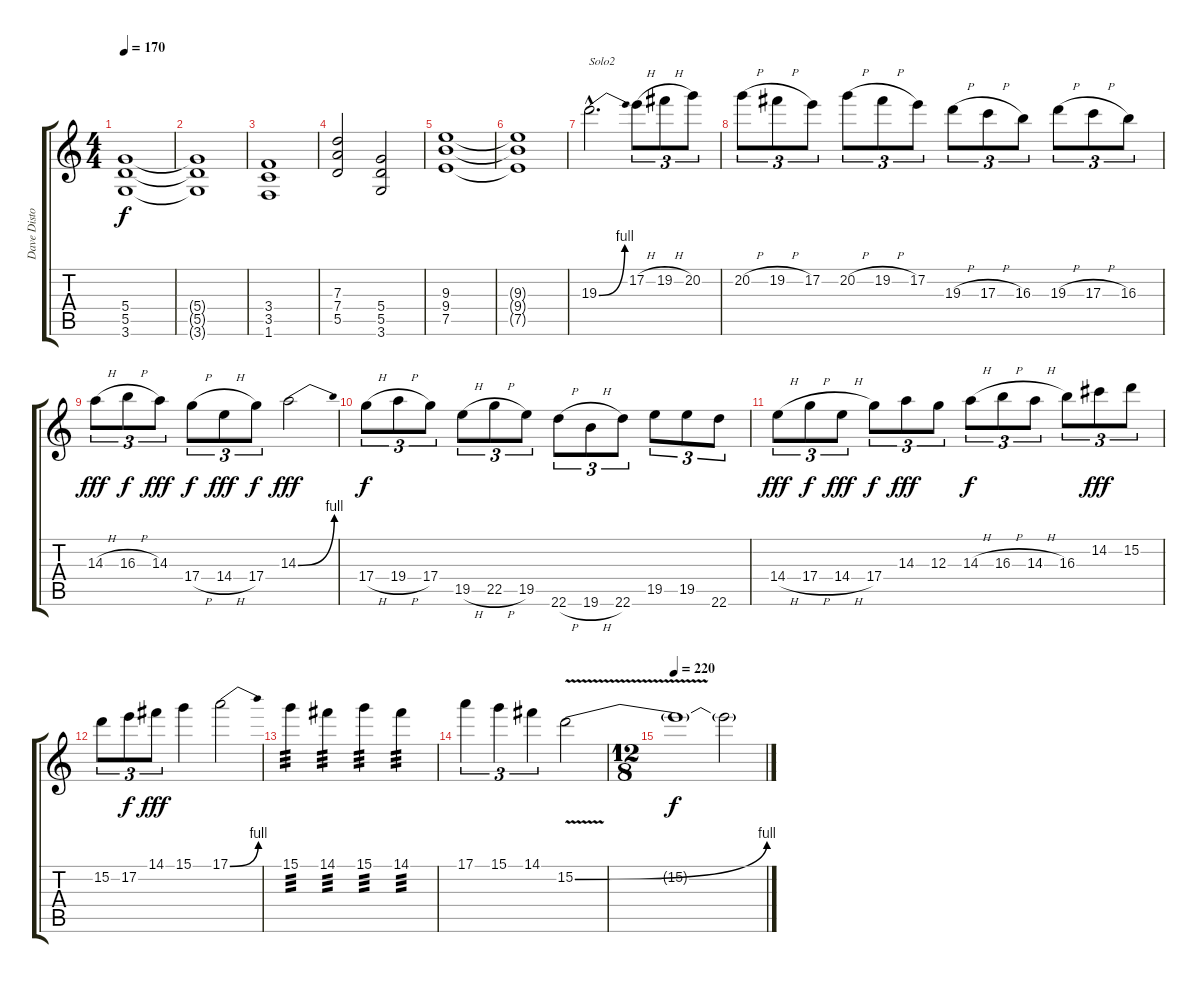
\track ("Dave Distortion (Guitar Distortion)" "Dave Disto") {instrument distortionguitar}
\staff {score tabs}
\tuning (E4 B3 G3 D3 A2 E2) {hide}
\ts (4 4)
\tempo 170
\clef g2
\ks c
(5.4 5.5 3.6).1{dy f} |
(5.4{t} 5.5{t} 3.6{t}).1 |
(3.4 3.5 1.6).1 |
(7.3 7.4 5.5).2 (5.4 5.5 3.6).2 |
(9.3 9.4 7.5).1 |
(9.3{t} 9.4{t} 7.5{t}).1 |
19.3{be (bend 0 0 60 4) hac}.2{d txt "Solo2"} 17.2{h}.8{tu (3 2)} 19.2{h}.8{tu (3 2)} 20.2.8{tu (3 2)} |
20.2{h}.8{tu (3 2)} 19.2{h}.8{tu (3 2)} 17.2.8{tu (3 2)} 20.2{h}.8{tu (3 2)} 19.2{h}.8{tu (3 2)} 17.2.8{tu (3 2)} 19.3{h}.8{tu (3 2)} 17.3{h}.8{tu (3 2)} 16.3.8{tu (3 2)} 19.3{h}.8{tu (3 2)} 17.3{h}.8{tu (3 2)} 16.3.8{tu (3 2)} |
14.3{h}.8{tu (3 2) dy fff} 16.3{h}.8{tu (3 2) dy f} 14.3.8{tu (3 2) dy fff} 17.4{h}.8{tu (3 2) dy f} 14.4{h}.8{tu (3 2) dy fff} 17.4.8{tu (3 2) dy f} 14.3{be (bend 0 0 60 4)}.2{dy fff} |
17.4{h}.8{tu (3 2) dy f} 19.4{h}.8{tu (3 2)} 17.4.8{tu (3 2)} 19.5{h}.8{tu (3 2)} 22.5{h}.8{tu (3 2)} 19.5.8{tu (3 2)} 22.6{h}.8{tu (3 2)} 19.6{h}.8{tu (3 2)} 22.6.8{tu (3 2)} 19.5.8{tu (3 2)} 19.5.8{tu (3 2)} 22.6.8{tu (3 2)} |
14.4{h}.8{tu (3 2) dy fff} 17.4{h}.8{tu (3 2) dy f} 14.4{h}.8{tu (3 2) dy fff} 17.4.8{tu (3 2) dy f} 14.3.8{tu (3 2) dy fff} 12.3.8{tu (3 2)} 14.3{h}.8{tu (3 2) dy f} 16.3{h}.8{tu (3 2)} 14.3{h}.8{tu (3 2)} 16.3.8{tu (3 2)} 14.2.8{tu (3 2) dy fff} 15.2.8{tu (3 2)} |
15.2.8{tu (3 2)} 17.2.8{tu (3 2) dy f} 14.1.8{tu (3 2) dy fff} 15.1.4 17.1{be (bend 0 0 60 4)}.2 |
15.1.4{tp 3} 14.1.4{tp 3} 15.1.4{tp 3} 14.1.4{tp 3} |
17.1.4{tu (3 2)} 15.1.4{tu (3 2)} 14.1.4{tu (3 2)} 15.2{be (bend 0 0 60 4) v}.2 |
\ts (12 8)
\tempo 220
15.2{t}.1{dy f} 15.2{t}.2
